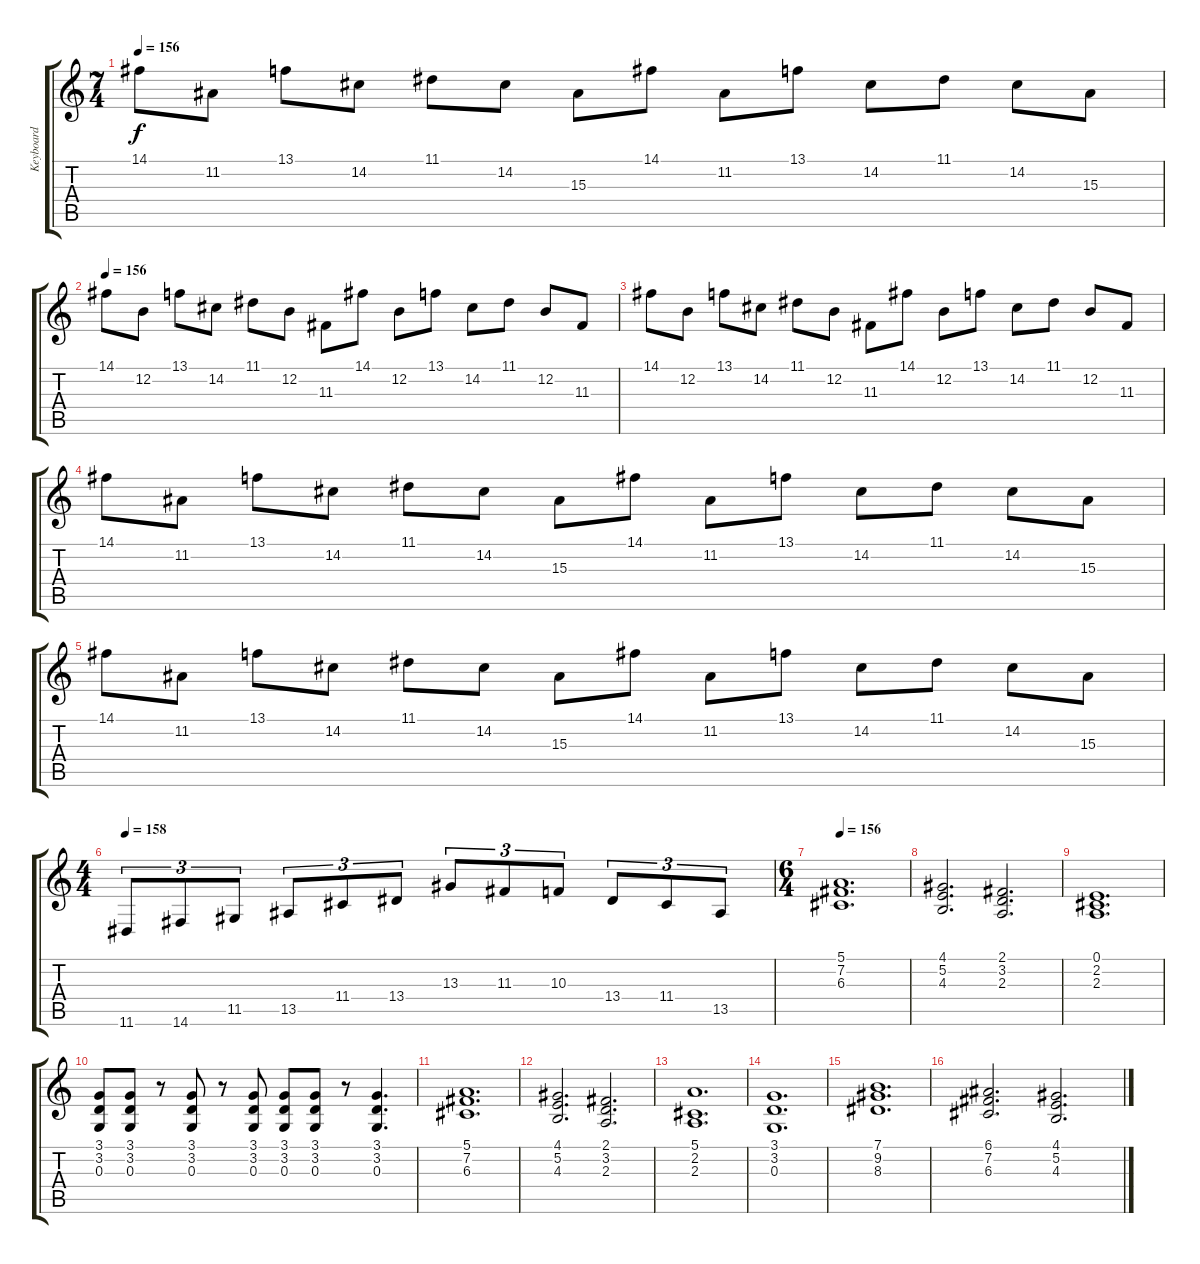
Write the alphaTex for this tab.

\track ("Keyboard" "Keyboard") {instrument violin}
\staff {score tabs}
\tuning (E4 B3 G3 D3 A2 E2) {hide}
\ts (7 4)
\tempo 156
\clef g2
\ks c
14.1.8{dy f} 11.2.8 13.1.8 14.2.8 11.1.8 14.2.8 15.3.8 14.1.8 11.2.8 13.1.8 14.2.8 11.1.8 14.2.8 15.3.8 |
\tempo 156
14.1.8{volume 10 instrument pad1newage} 12.2.8 13.1.8 14.2.8 11.1.8 12.2.8 11.3.8 14.1.8 12.2.8 13.1.8 14.2.8 11.1.8 12.2.8 11.3.8 |
14.1.8 12.2.8 13.1.8 14.2.8 11.1.8 12.2.8 11.3.8 14.1.8 12.2.8 13.1.8 14.2.8 11.1.8 12.2.8 11.3.8 |
14.1.8 11.2.8 13.1.8 14.2.8 11.1.8 14.2.8 15.3.8 14.1.8 11.2.8 13.1.8 14.2.8 11.1.8 14.2.8 15.3.8 |
14.1.8 11.2.8 13.1.8 14.2.8 11.1.8 14.2.8 15.3.8 14.1.8 11.2.8 13.1.8 14.2.8 11.1.8 14.2.8 15.3.8 |
\ts (4 4)
\tempo 158
11.6.8{tu (3 2) volume 10 instrument pad1newage} 14.6.8{tu (3 2)} 11.5.8{tu (3 2)} 13.5.8{tu (3 2)} 11.4.8{tu (3 2)} 13.4.8{tu (3 2)} 13.3.8{tu (3 2)} 11.3.8{tu (3 2)} 10.3.8{tu (3 2)} 13.4.8{tu (3 2)} 11.4.8{tu (3 2)} 13.5.8{tu (3 2)} |
\ts (6 4)
\tempo 156
(5.1 7.2 6.3).1{d volume 9 instrument choiraahs} |
(4.1 5.2 4.3).2{d} (2.1 3.2 2.3).2{d} |
(0.1 2.2 2.3).1{d} |
(3.1 3.2 0.3).8 (3.1 3.2 0.3).8 r.8 (3.1 3.2 0.3).8 r.8 (3.1 3.2 0.3).8 (3.1 3.2 0.3).8 (3.1 3.2 0.3).8 r.8 (3.1 3.2 0.3).4{d} |
(5.1 7.2 6.3).1{d} |
(4.1 5.2 4.3).2{d} (2.1 3.2 2.3).2{d} |
(5.1 2.2 2.3).1{d} |
(3.1 3.2 0.3).1{d} |
(7.1 9.2 8.3).1{d} |
(6.1 7.2 6.3).2{d} (4.1 5.2 4.3).2{d}
